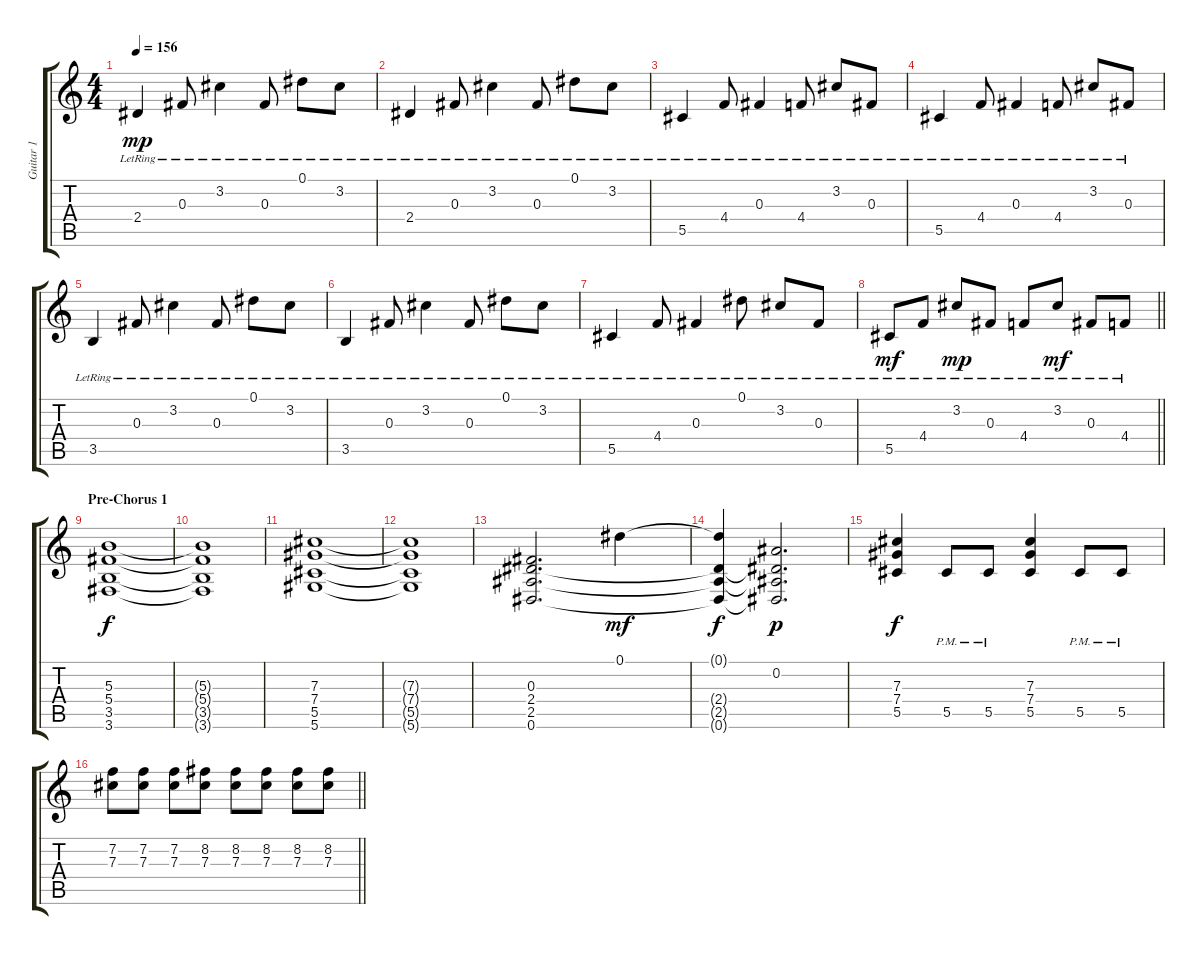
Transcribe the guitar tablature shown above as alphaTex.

\track ("Guitar 1" "Guitar 1") {instrument distortionguitar}
\staff {score tabs}
\tuning (Eb4 Bb3 Gb3 Db3 Ab2 Eb2) {hide}
\ts (4 4)
\tempo 156
\clef g2
\ks c
2.4{lr}.4{dy mp} 0.3{lr}.8 3.2{lr}.4 0.3{lr}.8 0.1{lr}.8 3.2{lr}.8 |
2.4{lr}.4 0.3{lr}.8 3.2{lr}.4 0.3{lr}.8 0.1{lr}.8 3.2{lr}.8 |
5.5{lr}.4 4.4{lr}.8 0.3{lr}.4 4.4{lr}.8 3.2{lr}.8 0.3{lr}.8 |
5.5{lr}.4 4.4{lr}.8 0.3{lr}.4 4.4{lr}.8 3.2{lr}.8 0.3{lr}.8 |
3.5{lr}.4 0.3{lr}.8 3.2{lr}.4 0.3{lr}.8 0.1{lr}.8 3.2{lr}.8 |
3.5{lr}.4 0.3{lr}.8 3.2{lr}.4 0.3{lr}.8 0.1{lr}.8 3.2{lr}.8 |
5.5{lr}.4 4.4{lr}.8 0.3{lr}.4 0.1{lr}.8 3.2{lr}.8 0.3{lr}.8 |
\barLineRight lightlight
5.5{lr}.8{dy mf} 4.4{lr}.8 3.2{lr}.8{dy mp} 0.3{lr}.8 4.4{lr}.8 3.2{lr}.8{dy mf} 0.3{lr}.8 4.4{lr}.8 |
\section ("" "Pre-Chorus 1")
(5.3 5.4 3.5 3.6).1{dy f instrument distortionguitar} |
(5.3{t} 5.4{t} 3.5{t} 3.6{t}).1 |
(7.3 7.4 5.5 5.6).1 |
(7.3{t} 7.4{t} 5.5{t} 5.6{t}).1 |
(0.3 2.4 2.5 0.6).2{d} 0.1.4{dy mf} |
(0.1{t} 2.4{t} 2.5{t} 0.6{t}).4{dy f} (0.2 2.4{t} 2.5{t} 0.6{t}).2{d dy p} |
(7.3 7.4 5.5).4{dy f} 5.5{pm}.8 5.5{pm}.8 (7.3 7.4 5.5).4 5.5{pm}.8 5.5{pm}.8 |
\barLineRight lightlight
(7.2 7.3).8 (7.2 7.3).8 (7.2 7.3).8 (8.2 7.3).8 (8.2 7.3).8 (8.2 7.3).8 (8.2 7.3).8 (8.2 7.3).8
